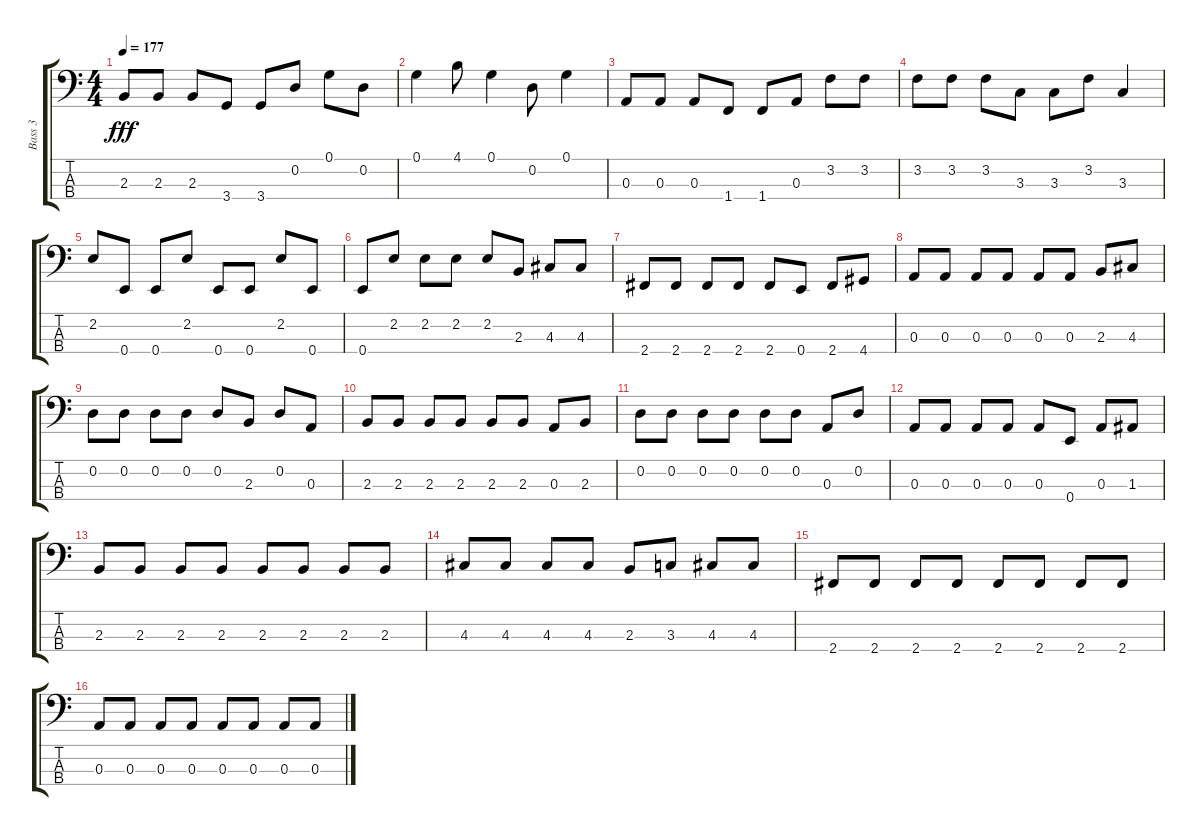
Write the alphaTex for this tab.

\track ("Bass 3" "Bass 3") {instrument slapbass1}
\staff {score tabs}
\tuning (G2 D2 A1 E1) {hide}
\ts (4 4)
\tempo 177
\clef f4
\ks c
2.3.8{dy fff} 2.3.8 2.3.8 3.4.8 3.4.8 0.2.8 0.1.8 0.2.8 |
0.1.4 4.1.8 0.1.4 0.2.8 0.1.4 |
0.3.8 0.3.8 0.3.8 1.4.8 1.4.8 0.3.8 3.2.8 3.2.8 |
3.2.8 3.2.8 3.2.8 3.3.8 3.3.8 3.2.8 3.3.4 |
2.2.8 0.4.8 0.4.8 2.2.8 0.4.8 0.4.8 2.2.8 0.4.8 |
0.4.8 2.2.8 2.2.8 2.2.8 2.2.8 2.3.8 4.3.8 4.3.8 |
2.4.8 2.4.8 2.4.8 2.4.8 2.4.8 0.4.8 2.4.8 4.4.8 |
0.3.8 0.3.8 0.3.8 0.3.8 0.3.8 0.3.8 2.3.8 4.3.8 |
0.2.8 0.2.8 0.2.8 0.2.8 0.2.8 2.3.8 0.2.8 0.3.8 |
2.3.8 2.3.8 2.3.8 2.3.8 2.3.8 2.3.8 0.3.8 2.3.8 |
0.2.8 0.2.8 0.2.8 0.2.8 0.2.8 0.2.8 0.3.8 0.2.8 |
0.3.8 0.3.8 0.3.8 0.3.8 0.3.8 0.4.8 0.3.8 1.3.8 |
2.3.8 2.3.8 2.3.8 2.3.8 2.3.8 2.3.8 2.3.8 2.3.8 |
4.3.8 4.3.8 4.3.8 4.3.8 2.3.8 3.3.8 4.3.8 4.3.8 |
2.4.8 2.4.8 2.4.8 2.4.8 2.4.8 2.4.8 2.4.8 2.4.8 |
0.3.8 0.3.8 0.3.8 0.3.8 0.3.8 0.3.8 0.3.8 0.3.8
